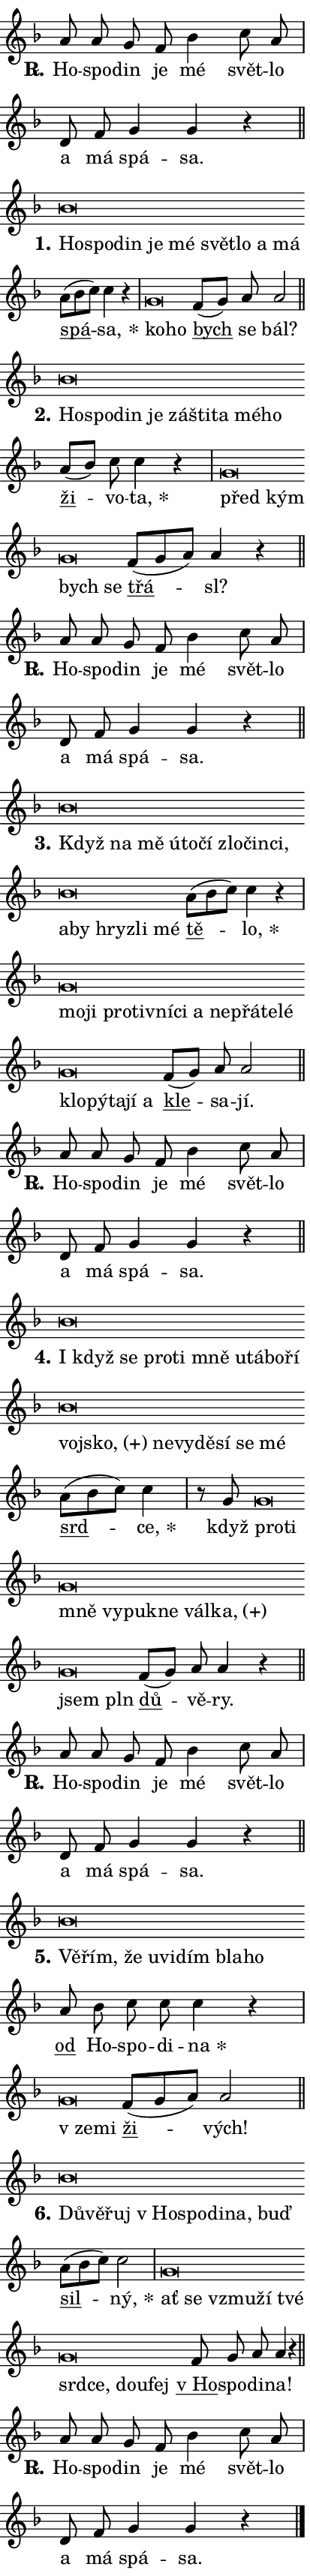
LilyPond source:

\version "2.24.0"
\header { tagline = "" }
\paper {
  indent = 0\cm
  top-margin = 0\cm
  right-margin = 0.13\cm % to fit lyric hyphens
  bottom-margin = 0\cm
  left-margin = 0\cm
  paper-width = 7\cm
  page-breaking = #ly:one-page-breaking
  system-system-spacing.basic-distance = #11
  score-system-spacing.basic-distance = #11
  ragged-last = ##f
}


%% Author: Thomas Morley
%% https://lists.gnu.org/archive/html/lilypond-user/2020-05/msg00002.html
#(define (line-position grob)
"Returns position of @var[grob} in current system:
   @code{'start}, if at first time-step
   @code{'end}, if at last time-step
   @code{'middle} otherwise
"
  (let* ((col (ly:item-get-column grob))
         (ln (ly:grob-object col 'left-neighbor))
         (rn (ly:grob-object col 'right-neighbor))
         (col-to-check-left (if (ly:grob? ln) ln col))
         (col-to-check-right (if (ly:grob? rn) rn col))
         (break-dir-left
           (and
             (ly:grob-property col-to-check-left 'non-musical #f)
             (ly:item-break-dir col-to-check-left)))
         (break-dir-right
           (and
             (ly:grob-property col-to-check-right 'non-musical #f)
             (ly:item-break-dir col-to-check-right))))
        (cond ((eqv? 1 break-dir-left) 'start)
              ((eqv? -1 break-dir-right) 'end)
              (else 'middle))))

#(define (tranparent-at-line-position vctor)
  (lambda (grob)
  "Relying on @code{line-position} select the relevant enry from @var{vctor}.
Used to determine transparency,"
    (case (line-position grob)
      ((end) (not (vector-ref vctor 0)))
      ((middle) (not (vector-ref vctor 1)))
      ((start) (not (vector-ref vctor 2))))))

noteHeadBreakVisibility =
#(define-music-function (break-visibility)(vector?)
"Makes @code{NoteHead}s transparent relying on @var{break-visibility}"
#{
  \override NoteHead.transparent =
    #(tranparent-at-line-position break-visibility)
#})

#(define delete-ledgers-for-transparent-note-heads
  (lambda (grob)
    "Reads whether a @code{NoteHead} is transparent.
If so this @code{NoteHead} is removed from @code{'note-heads} from
@var{grob}, which is supposed to be @code{LedgerLineSpanner}.
As a result ledgers are not printed for this @code{NoteHead}"
    (let* ((nhds-array (ly:grob-object grob 'note-heads))
           (nhds-list
             (if (ly:grob-array? nhds-array)
                 (ly:grob-array->list nhds-array)
                 '()))
           ;; Relies on the transparent-property being done before
           ;; Staff.LedgerLineSpanner.after-line-breaking is executed.
           ;; This is fragile ...
           (to-keep
             (remove
               (lambda (nhd)
                 (ly:grob-property nhd 'transparent #f))
               nhds-list)))
      ;; TODO find a better method to iterate over grob-arrays, similiar
      ;; to filter/remove etc for lists
      ;; For now rebuilt from scratch
      (set! (ly:grob-object grob 'note-heads)  '())
      (for-each
        (lambda (nhd)
          (ly:pointer-group-interface::add-grob grob 'note-heads nhd))
        to-keep))))

squashNotes = {
  \override NoteHead.X-extent = #'(-0.2 . 0.2)
  \override NoteHead.Y-extent = #'(-0.75 . 0)
  \override NoteHead.stencil =
    #(lambda (grob)
       (let ((pos (ly:grob-property grob 'staff-position)))
         (begin
           (if (< pos -7) (display "ERROR: Lower brevis then expected\n") (display "OK: Expected brevis position\n"))
           (if (<= pos -6) ly:text-interface::print ly:note-head::print))))
}
unSquashNotes = {
  \revert NoteHead.X-extent
  \revert NoteHead.Y-extent
  \revert NoteHead.stencil
}

hideNotes = \noteHeadBreakVisibility #begin-of-line-visible
unHideNotes = \noteHeadBreakVisibility #all-visible

% work-around for resetting accidentals
% https://lilypond.org/doc/v2.23/Documentation/notation/displaying-rhythms#unmetered-music
cadenzaMeasure = {
  \cadenzaOff
  \partial 1024 s1024
  \cadenzaOn
}

#(define-markup-command (accent layout props text) (markup?)
  "Underline accented syllable"
  (interpret-markup layout props
    #{\markup \override #'(offset . 4.3) \underline { #text }#}))

responsum = \markup \concat {
  "R" \hspace #-1.05 \path #0.1 #'((moveto 0 0.07) (lineto 0.9 0.8)) \hspace #0.05 "."
}

spaceSize = #0.6828661417322834 % exact space size for TeX Gyre Schola

\layout {
  \context {
    \Staff
    \remove "Time_signature_engraver"
    \override LedgerLineSpanner.after-line-breaking = #delete-ledgers-for-transparent-note-heads
  }
  \context {
    \Lyrics {
      \override LyricSpace.minimum-distance = \spaceSize
      \override LyricText.font-name = #"TeX Gyre Schola"
      \override LyricText.font-size = 1
      \override StanzaNumber.font-name = #"TeX Gyre Schola Bold"
      \override StanzaNumber.font-size = 1
    }
  }
  \context {
    \Score 
    \override NoteHead.text =
      #(lambda (grob) 
        (let ((pos (ly:grob-property grob 'staff-position)))
          #{\markup {
            \combine
              \halign #-0.55 \raise #(if (= pos -6) 0 0.5) \override #'(thickness . 2) \draw-line #'(3.2 . 0)
              \musicglyph "noteheads.sM1"
          }#}))
  }
}

% magnetic-lyrics.ily
%
%   written by
%     Jean Abou Samra <jean@abou-samra.fr>
%     Werner Lemberg <wl@gnu.org>
%
%   adapted by
%     Jiri Hon <jiri.hon@gmail.com>
%
% Version 2022-Apr-15

% https://www.mail-archive.com/lilypond-user@gnu.org/msg149350.html

#(define (Left_hyphen_pointer_engraver context)
   "Collect syllable-hyphen-syllable occurrences in lyrics and store
them in properties.  This engraver only looks to the left.  For
example, if the lyrics input is @code{foo -- bar}, it does the
following.

@itemize @bullet
@item
Set the @code{text} property of the @code{LyricHyphen} grob between
@q{foo} and @q{bar} to @code{foo}.

@item
Set the @code{left-hyphen} property of the @code{LyricText} grob with
text @q{foo} to the @code{LyricHyphen} grob between @q{foo} and
@q{bar}.
@end itemize

Use this auxiliary engraver in combination with the
@code{lyric-@/text::@/apply-@/magnetic-@/offset!} hook."
   (let ((hyphen #f)
         (text #f))
     (make-engraver
      (acknowledgers
       ((lyric-syllable-interface engraver grob source-engraver)
        (set! text grob)))
      (end-acknowledgers
       ((lyric-hyphen-interface engraver grob source-engraver)
        ;(when (not (grob::has-interface grob 'lyric-space-interface))
          (set! hyphen grob)));)
      ((stop-translation-timestep engraver)
       (when (and text hyphen)
         (ly:grob-set-object! text 'left-hyphen hyphen))
       (set! text #f)
       (set! hyphen #f)))))

#(define (lyric-text::apply-magnetic-offset! grob)
   "If the space between two syllables is less than the value in
property @code{LyricText@/.details@/.squash-threshold}, move the right
syllable to the left so that it gets concatenated with the left
syllable.

Use this function as a hook for
@code{LyricText@/.after-@/line-@/breaking} if the
@code{Left_@/hyphen_@/pointer_@/engraver} is active."
   (let ((hyphen (ly:grob-object grob 'left-hyphen #f)))
     (when hyphen
       (let ((left-text (ly:spanner-bound hyphen LEFT)))
         (when (grob::has-interface left-text 'lyric-syllable-interface)
           (let* ((common (ly:grob-common-refpoint grob left-text X))
                  (this-x-ext (ly:grob-extent grob common X))
                  (left-x-ext
                   (begin
                     ;; Trigger magnetism for left-text.
                     (ly:grob-property left-text 'after-line-breaking)
                     (ly:grob-extent left-text common X)))
                  ;; `delta` is the gap width between two syllables.
                  (delta (- (interval-start this-x-ext)
                            (interval-end left-x-ext)))
                  (details (ly:grob-property grob 'details))
                  (threshold (assoc-get 'squash-threshold details 0.2)))
             (when (< delta threshold)
               (let* (;; We have to manipulate the input text so that
                      ;; ligatures crossing syllable boundaries are not
                      ;; disabled.  For languages based on the Latin
                      ;; script this is essentially a beautification.
                      ;; However, for non-Western scripts it can be a
                      ;; necessity.
                      (lt (ly:grob-property left-text 'text))
                      (rt (ly:grob-property grob 'text))
                      (is-space (grob::has-interface hyphen 'lyric-space-interface))
                      (space (if is-space " " ""))
                      (extra-delta (if is-space spaceSize 0))
                      ;; Append new syllable.
                      (ltrt-space (if (and (string? lt) (string? rt))
                                (string-append lt space rt)
                                (make-concat-markup (list lt space rt))))
                      ;; Right-align `ltrt` to the right side.
                      (ltrt-space-markup (grob-interpret-markup
                               grob
                               (make-translate-markup
                                (cons (interval-length this-x-ext) 0)
                                (make-right-align-markup ltrt-space)))))
                 (begin
                   ;; Don't print `left-text`.
                   (ly:grob-set-property! left-text 'stencil #f)
                   ;; Set text and stencil (which holds all collected
                   ;; syllables so far) and shift it to the left.
                   (ly:grob-set-property! grob 'text ltrt-space)
                   (ly:grob-set-property! grob 'stencil ltrt-space-markup)
                   (ly:grob-translate-axis! grob (- (- delta extra-delta)) X))))))))))


#(define (lyric-hyphen::displace-bounds-first grob)
   ;; Make very sure this callback isn't triggered too early.
   (let ((left (ly:spanner-bound grob LEFT))
         (right (ly:spanner-bound grob RIGHT)))
     (ly:grob-property left 'after-line-breaking)
     (ly:grob-property right 'after-line-breaking)
     (ly:lyric-hyphen::print grob)))

squashThreshold = #0.4

\layout {
  \context {
    \Lyrics
    \consists #Left_hyphen_pointer_engraver
    \override LyricText.after-line-breaking =
      #lyric-text::apply-magnetic-offset!
    \override LyricHyphen.stencil = #lyric-hyphen::displace-bounds-first
    \override LyricText.details.squash-threshold = \squashThreshold
    \override LyricHyphen.minimum-distance = 0
    \override LyricHyphen.minimum-length = \squashThreshold
  }
}

squashText = \override LyricText.details.squash-threshold = 9999
unSquashText = \override LyricText.details.squash-threshold = \squashThreshold

leftText = \override LyricText.self-alignment-X = #LEFT
unLeftText = \revert LyricText.self-alignment-X

starOffset = #(lambda (grob) 
                (let ((x_offset (ly:self-alignment-interface::aligned-on-x-parent grob)))
                  (if (= x_offset 0) 0 (+ x_offset 1.2))))

star = #(define-music-function (syllable)(string?)
"Append star separator at the end of a syllable"
#{
  \once \override LyricText.X-offset = #starOffset
  \lyricmode { \markup {
    #syllable
    \override #'((font-name . "TeX Gyre Schola Bold")) \hspace #0.2 \lower #0.65 \larger "*"
  } }
#})

starAccent = #(define-music-function (syllable)(string?)
"Append star separator at the end of a syllable and make accent"
#{
  \once \override LyricText.X-offset = #starOffset
  \lyricmode { \markup {
    \accent #syllable
    \override #'((font-name . "TeX Gyre Schola Bold")) \hspace #0.2 \lower #0.65 \larger "*"
  } }
#})

breath = #(define-music-function (syllable)(string?)
"Append breathing indicator at the end of a syllable"
#{
  \lyricmode { \markup { #syllable "+" } }
#})

optionalBreath = #(define-music-function (syllable)(string?)
"Append optional breathing indicator at the end of a syllable"
#{
  \lyricmode { \markup { #syllable "(+)" } }
#})


\score {
    <<
        \new Voice = "melody" { \cadenzaOn \key f \major \relative { a'8 a g f bes4 c8 a \cadenzaMeasure \bar "|" d, f g4 g r \cadenzaMeasure \bar "||" \break } }
        \new Lyrics \lyricsto "melody" { \lyricmode { \set stanza = \responsum
Ho -- spo -- din je mé svět -- lo a má spá -- sa. } }
    >>
    \layout {}
}

\score {
    <<
        \new Voice = "melody" { \cadenzaOn \key f \major \relative { \squashNotes bes'\breve*1/16 \hideNotes \breve*1/16 \bar "" \breve*1/16 \bar "" \breve*1/16 \bar "" \breve*1/16 \bar "" \breve*1/16 \bar "" \breve*1/16 \bar "" \breve*1/16 \breve*1/16 \bar "" \unHideNotes \unSquashNotes \bar "" a8[( bes c)] c4 r \cadenzaMeasure \bar "|" \squashNotes g\breve*1/16 \hideNotes \breve*1/16 \bar "" \unHideNotes \unSquashNotes \bar "" f8[( g)] a a2 \cadenzaMeasure \bar "||" \break } }
        \new Lyrics \lyricsto "melody" { \lyricmode { \set stanza = "1."
\leftText Ho -- \squashText spo -- din je mé svět -- lo a má \unLeftText \unSquashText \markup \accent spá -- \star sa, \leftText ko -- \squashText ho \unLeftText \unSquashText \markup \accent bych se bál? } }
    >>
    \layout {}
}

\score {
    <<
        \new Voice = "melody" { \cadenzaOn \key f \major \relative { \squashNotes bes'\breve*1/16 \hideNotes \breve*1/16 \bar "" \breve*1/16 \bar "" \breve*1/16 \bar "" \breve*1/16 \bar "" \breve*1/16 \bar "" \breve*1/16 \bar "" \breve*1/16 \breve*1/16 \bar "" \unHideNotes \unSquashNotes \bar "" a8[( bes)] c c4 r \cadenzaMeasure \bar "|" \squashNotes g\breve*1/16 \hideNotes \breve*1/16 \bar "" \breve*1/16 \breve*1/16 \bar "" \unHideNotes \unSquashNotes \bar "" f8[( g a)] a4 r \cadenzaMeasure \bar "||" \break } }
        \new Lyrics \lyricsto "melody" { \lyricmode { \set stanza = "2."
\leftText Ho -- \squashText spo -- din je zá -- šti -- ta mé -- ho \unLeftText \unSquashText \markup \accent ži -- vo -- \star ta, \leftText před \squashText kým bych se \unLeftText \unSquashText \markup \accent třá -- sl? } }
    >>
    \layout {}
}

\score {
    <<
        \new Voice = "melody" { \cadenzaOn \key f \major \relative { a'8 a g f bes4 c8 a \cadenzaMeasure \bar "|" d, f g4 g r \cadenzaMeasure \bar "||" \break } }
        \new Lyrics \lyricsto "melody" { \lyricmode { \set stanza = \responsum
Ho -- spo -- din je mé svět -- lo a má spá -- sa. } }
    >>
    \layout {}
}

\score {
    <<
        \new Voice = "melody" { \cadenzaOn \key f \major \relative { \squashNotes bes'\breve*1/16 \hideNotes \breve*1/16 \bar "" \breve*1/16 \bar "" \breve*1/16 \bar "" \breve*1/16 \bar "" \breve*1/16 \bar "" \breve*1/16 \bar "" \breve*1/16 \bar "" \breve*1/16 \bar "" \breve*1/16 \bar "" \breve*1/16 \bar "" \breve*1/16 \bar "" \breve*1/16 \breve*1/16 \bar "" \unHideNotes \unSquashNotes \bar "" a8[( bes c)] c4 r \cadenzaMeasure \bar "|" \squashNotes g\breve*1/16 \hideNotes \breve*1/16 \bar "" \breve*1/16 \bar "" \breve*1/16 \bar "" \breve*1/16 \bar "" \breve*1/16 \bar "" \breve*1/16 \bar "" \breve*1/16 \bar "" \breve*1/16 \bar "" \breve*1/16 \bar "" \breve*1/16 \bar "" \breve*1/16 \bar "" \breve*1/16 \bar "" \breve*1/16 \bar "" \breve*1/16 \breve*1/16 \bar "" \unHideNotes \unSquashNotes \bar "" f8[( g)] a a2 \cadenzaMeasure \bar "||" \break } }
        \new Lyrics \lyricsto "melody" { \lyricmode { \set stanza = "3."
\leftText Když \squashText na mě ú -- to -- čí zlo -- čin -- ci, a -- by hryz -- li mé \unLeftText \unSquashText \markup \accent tě -- \star lo, \leftText mo -- \squashText ji pro -- tiv -- ní -- ci a ne -- přá -- te -- lé klo -- pý -- ta -- jí a \unLeftText \unSquashText \markup \accent kle -- sa -- jí. } }
    >>
    \layout {}
}

\score {
    <<
        \new Voice = "melody" { \cadenzaOn \key f \major \relative { a'8 a g f bes4 c8 a \cadenzaMeasure \bar "|" d, f g4 g r \cadenzaMeasure \bar "||" \break } }
        \new Lyrics \lyricsto "melody" { \lyricmode { \set stanza = \responsum
Ho -- spo -- din je mé svět -- lo a má spá -- sa. } }
    >>
    \layout {}
}

\score {
    <<
        \new Voice = "melody" { \cadenzaOn \key f \major \relative { \squashNotes bes'\breve*1/16 \hideNotes \breve*1/16 \bar "" \breve*1/16 \bar "" \breve*1/16 \bar "" \breve*1/16 \bar "" \breve*1/16 \bar "" \breve*1/16 \bar "" \breve*1/16 \bar "" \breve*1/16 \bar "" \breve*1/16 \bar "" \breve*1/16 \bar "" \breve*1/16 \bar "" \breve*1/16 \bar "" \breve*1/16 \bar "" \breve*1/16 \bar "" \breve*1/16 \bar "" \breve*1/16 \breve*1/16 \bar "" \unHideNotes \unSquashNotes \bar "" a8[( bes c)] c4 \cadenzaMeasure \bar "|" r8 g \squashNotes g\breve*1/16 \hideNotes \breve*1/16 \bar "" \breve*1/16 \bar "" \breve*1/16 \bar "" \breve*1/16 \bar "" \breve*1/16 \bar "" \breve*1/16 \bar "" \breve*1/16 \bar "" \breve*1/16 \breve*1/16 \bar "" \unHideNotes \unSquashNotes \bar "" f8[( g)] a a4 r \cadenzaMeasure \bar "||" \break } }
        \new Lyrics \lyricsto "melody" { \lyricmode { \set stanza = "4."
\leftText I \squashText když se pro -- ti mně u -- tá -- bo -- ří voj -- \optionalBreath sko, ne -- vy -- dě -- sí se mé \unLeftText \unSquashText \markup \accent srd -- \star ce, když \leftText pro -- \squashText ti mně vy -- puk -- ne vál -- \optionalBreath ka, jsem pln \unLeftText \unSquashText \markup \accent dů -- vě -- ry. } }
    >>
    \layout {}
}

\score {
    <<
        \new Voice = "melody" { \cadenzaOn \key f \major \relative { a'8 a g f bes4 c8 a \cadenzaMeasure \bar "|" d, f g4 g r \cadenzaMeasure \bar "||" \break } }
        \new Lyrics \lyricsto "melody" { \lyricmode { \set stanza = \responsum
Ho -- spo -- din je mé svět -- lo a má spá -- sa. } }
    >>
    \layout {}
}

\score {
    <<
        \new Voice = "melody" { \cadenzaOn \key f \major \relative { \squashNotes bes'\breve*1/16 \hideNotes \breve*1/16 \bar "" \breve*1/16 \bar "" \breve*1/16 \bar "" \breve*1/16 \bar "" \breve*1/16 \bar "" \breve*1/16 \breve*1/16 \bar "" \unHideNotes \unSquashNotes \bar "" a8 bes c c c4 r \cadenzaMeasure \bar "|" \squashNotes g\breve*1/16 \hideNotes \breve*1/16 \bar "" \unHideNotes \unSquashNotes \bar "" f8[( g a)] a2 \cadenzaMeasure \bar "||" \break } }
        \new Lyrics \lyricsto "melody" { \lyricmode { \set stanza = "5."
\leftText Vě -- \squashText řím, že u -- vi -- dím bla -- ho \unLeftText \unSquashText \markup \accent od Ho -- spo -- di -- \star na \leftText "v ze" -- \squashText mi \unLeftText \unSquashText \markup \accent ži -- vých! } }
    >>
    \layout {}
}

\score {
    <<
        \new Voice = "melody" { \cadenzaOn \key f \major \relative { \squashNotes bes'\breve*1/16 \hideNotes \breve*1/16 \bar "" \breve*1/16 \bar "" \breve*1/16 \bar "" \breve*1/16 \bar "" \breve*1/16 \bar "" \breve*1/16 \breve*1/16 \bar "" \unHideNotes \unSquashNotes \bar "" a8[( bes c)] c2 \cadenzaMeasure \bar "|" \squashNotes g\breve*1/16 \hideNotes \breve*1/16 \bar "" \breve*1/16 \bar "" \breve*1/16 \bar "" \breve*1/16 \bar "" \breve*1/16 \bar "" \breve*1/16 \bar "" \breve*1/16 \breve*1/16 \bar "" \unHideNotes \unSquashNotes \bar "" f8 g a a4 r \cadenzaMeasure \bar "||" \break } }
        \new Lyrics \lyricsto "melody" { \lyricmode { \set stanza = "6."
\leftText Dů -- \squashText vě -- řuj "v Ho" -- spo -- di -- na, buď \unLeftText \unSquashText \markup \accent sil -- \star ný, \leftText ať \squashText se vzmu -- ží tvé srd -- ce, dou -- fej \unLeftText \unSquashText \markup \accent "v Ho" -- spo -- di -- na! } }
    >>
    \layout {}
}

\score {
    <<
        \new Voice = "melody" { \cadenzaOn \key f \major \relative { a'8 a g f bes4 c8 a \cadenzaMeasure \bar "|" d, f g4 g r \cadenzaMeasure \bar "||" \break } \bar "|." }
        \new Lyrics \lyricsto "melody" { \lyricmode { \set stanza = \responsum
Ho -- spo -- din je mé svět -- lo a má spá -- sa. } }
    >>
    \layout {}
}
